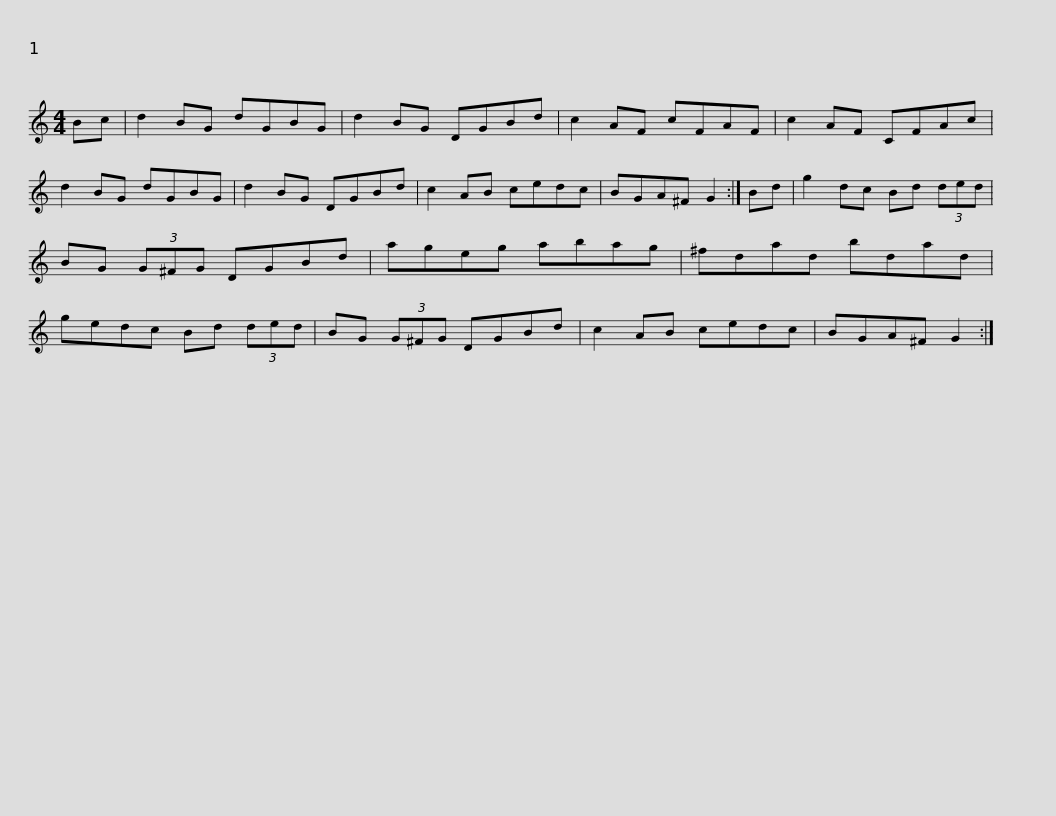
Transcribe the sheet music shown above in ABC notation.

X:1
L:1/8
M:4/4
I:linebreak $
K:C
V:1 treble
V:1
 Bc | d2 BG dGBG | d2 BG DGBd | c2 AF cFAF | c2 AF CFAc | %5
 d2 BG dGBG | d2 BG DGBd |$ c2 AB cedc | BGA^F G2 :| Bd | %10
 g2 dc Bd (3ded | BG (3G^FG DGBd | ageg abag |$ ^fdad bdad | gedc Bd (3ded | %15
 BG (3G^FG DGBd | c2 AB cedc | BGA^F G2 :| %18
